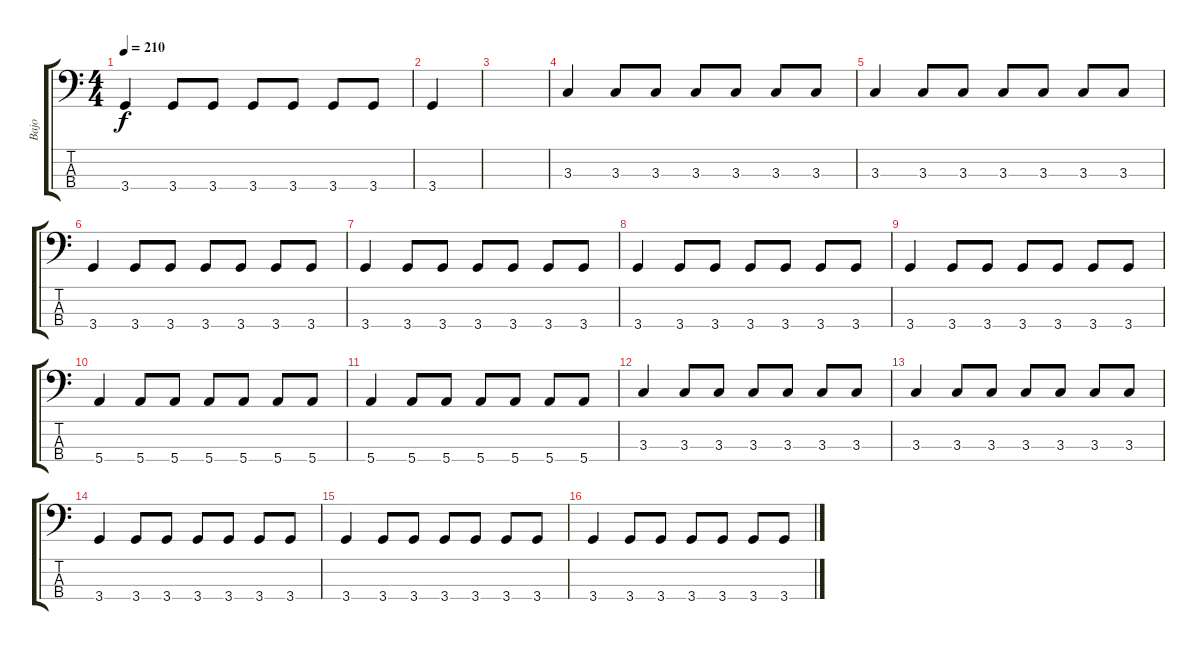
\track ("Bajo" "Bajo") {instrument electricbassfinger}
\staff {score tabs}
\tuning (G2 D2 A1 E1) {hide}
\ts (4 4)
\tempo 210
\clef f4
\ks c
3.4.4{dy f} 3.4.8 3.4.8 3.4.8 3.4.8 3.4.8 3.4.8 |
3.4.4 |
|
3.3.4 3.3.8 3.3.8 3.3.8 3.3.8 3.3.8 3.3.8 |
3.3.4 3.3.8 3.3.8 3.3.8 3.3.8 3.3.8 3.3.8 |
3.4.4 3.4.8 3.4.8 3.4.8 3.4.8 3.4.8 3.4.8 |
3.4.4 3.4.8 3.4.8 3.4.8 3.4.8 3.4.8 3.4.8 |
3.4.4 3.4.8 3.4.8 3.4.8 3.4.8 3.4.8 3.4.8 |
3.4.4 3.4.8 3.4.8 3.4.8 3.4.8 3.4.8 3.4.8 |
5.4.4 5.4.8 5.4.8 5.4.8 5.4.8 5.4.8 5.4.8 |
5.4.4 5.4.8 5.4.8 5.4.8 5.4.8 5.4.8 5.4.8 |
3.3.4 3.3.8 3.3.8 3.3.8 3.3.8 3.3.8 3.3.8 |
3.3.4 3.3.8 3.3.8 3.3.8 3.3.8 3.3.8 3.3.8 |
3.4.4 3.4.8 3.4.8 3.4.8 3.4.8 3.4.8 3.4.8 |
3.4.4 3.4.8 3.4.8 3.4.8 3.4.8 3.4.8 3.4.8 |
3.4.4 3.4.8 3.4.8 3.4.8 3.4.8 3.4.8 3.4.8
